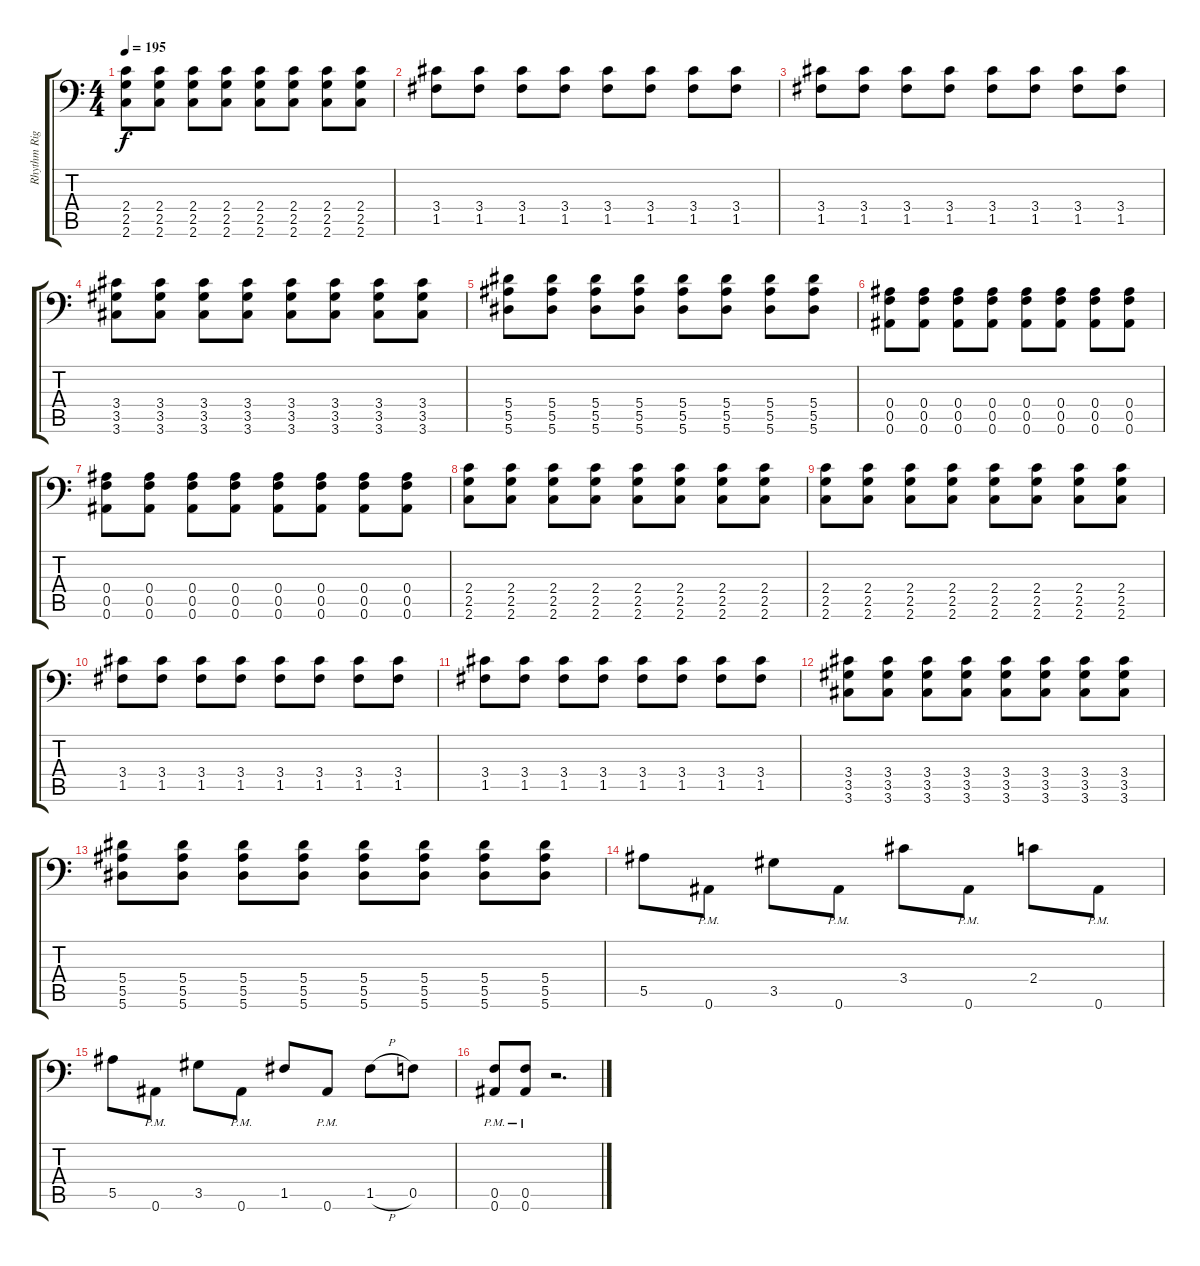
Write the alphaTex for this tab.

\track ("Rhythm Right" "Rhythm Rig") {instrument distortionguitar}
\staff {score tabs}
\tuning (C4 G3 Eb3 Bb2 F2 Bb1) {hide}
\ts (4 4)
\tempo 195
\clef f4
\ks c
(2.4 2.5 2.6).8{dy f} (2.4 2.5 2.6).8 (2.4 2.5 2.6).8 (2.4 2.5 2.6).8 (2.4 2.5 2.6).8 (2.4 2.5 2.6).8 (2.4 2.5 2.6).8 (2.4 2.5 2.6).8 |
(3.4 1.5).8 (3.4 1.5).8 (3.4 1.5).8 (3.4 1.5).8 (3.4 1.5).8 (3.4 1.5).8 (3.4 1.5).8 (3.4 1.5).8 |
(3.4 1.5).8 (3.4 1.5).8 (3.4 1.5).8 (3.4 1.5).8 (3.4 1.5).8 (3.4 1.5).8 (3.4 1.5).8 (3.4 1.5).8 |
(3.4 3.5 3.6).8 (3.4 3.5 3.6).8 (3.4 3.5 3.6).8 (3.4 3.5 3.6).8 (3.4 3.5 3.6).8 (3.4 3.5 3.6).8 (3.4 3.5 3.6).8 (3.4 3.5 3.6).8 |
(5.4 5.5 5.6).8 (5.4 5.5 5.6).8 (5.4 5.5 5.6).8 (5.4 5.5 5.6).8 (5.4 5.5 5.6).8 (5.4 5.5 5.6).8 (5.4 5.5 5.6).8 (5.4 5.5 5.6).8 |
(0.4 0.5 0.6).8 (0.4 0.5 0.6).8 (0.4 0.5 0.6).8 (0.4 0.5 0.6).8 (0.4 0.5 0.6).8 (0.4 0.5 0.6).8 (0.4 0.5 0.6).8 (0.4 0.5 0.6).8 |
(0.4 0.5 0.6).8 (0.4 0.5 0.6).8 (0.4 0.5 0.6).8 (0.4 0.5 0.6).8 (0.4 0.5 0.6).8 (0.4 0.5 0.6).8 (0.4 0.5 0.6).8 (0.4 0.5 0.6).8 |
(2.4 2.5 2.6).8 (2.4 2.5 2.6).8 (2.4 2.5 2.6).8 (2.4 2.5 2.6).8 (2.4 2.5 2.6).8 (2.4 2.5 2.6).8 (2.4 2.5 2.6).8 (2.4 2.5 2.6).8 |
(2.4 2.5 2.6).8 (2.4 2.5 2.6).8 (2.4 2.5 2.6).8 (2.4 2.5 2.6).8 (2.4 2.5 2.6).8 (2.4 2.5 2.6).8 (2.4 2.5 2.6).8 (2.4 2.5 2.6).8 |
(3.4 1.5).8 (3.4 1.5).8 (3.4 1.5).8 (3.4 1.5).8 (3.4 1.5).8 (3.4 1.5).8 (3.4 1.5).8 (3.4 1.5).8 |
(3.4 1.5).8 (3.4 1.5).8 (3.4 1.5).8 (3.4 1.5).8 (3.4 1.5).8 (3.4 1.5).8 (3.4 1.5).8 (3.4 1.5).8 |
(3.4 3.5 3.6).8 (3.4 3.5 3.6).8 (3.4 3.5 3.6).8 (3.4 3.5 3.6).8 (3.4 3.5 3.6).8 (3.4 3.5 3.6).8 (3.4 3.5 3.6).8 (3.4 3.5 3.6).8 |
(5.4 5.5 5.6).8 (5.4 5.5 5.6).8 (5.4 5.5 5.6).8 (5.4 5.5 5.6).8 (5.4 5.5 5.6).8 (5.4 5.5 5.6).8 (5.4 5.5 5.6).8 (5.4 5.5 5.6).8 |
5.5.8 0.6{pm}.8 3.5.8 0.6{pm}.8 3.4.8 0.6{pm}.8 2.4.8 0.6{pm}.8 |
5.5.8 0.6{pm}.8 3.5.8 0.6{pm}.8 1.5.8 0.6{pm}.8 1.5{h}.8 0.5.8 |
(0.5{pm} 0.6{pm}).8 (0.5{pm} 0.6{pm}).8 r.2{d}
